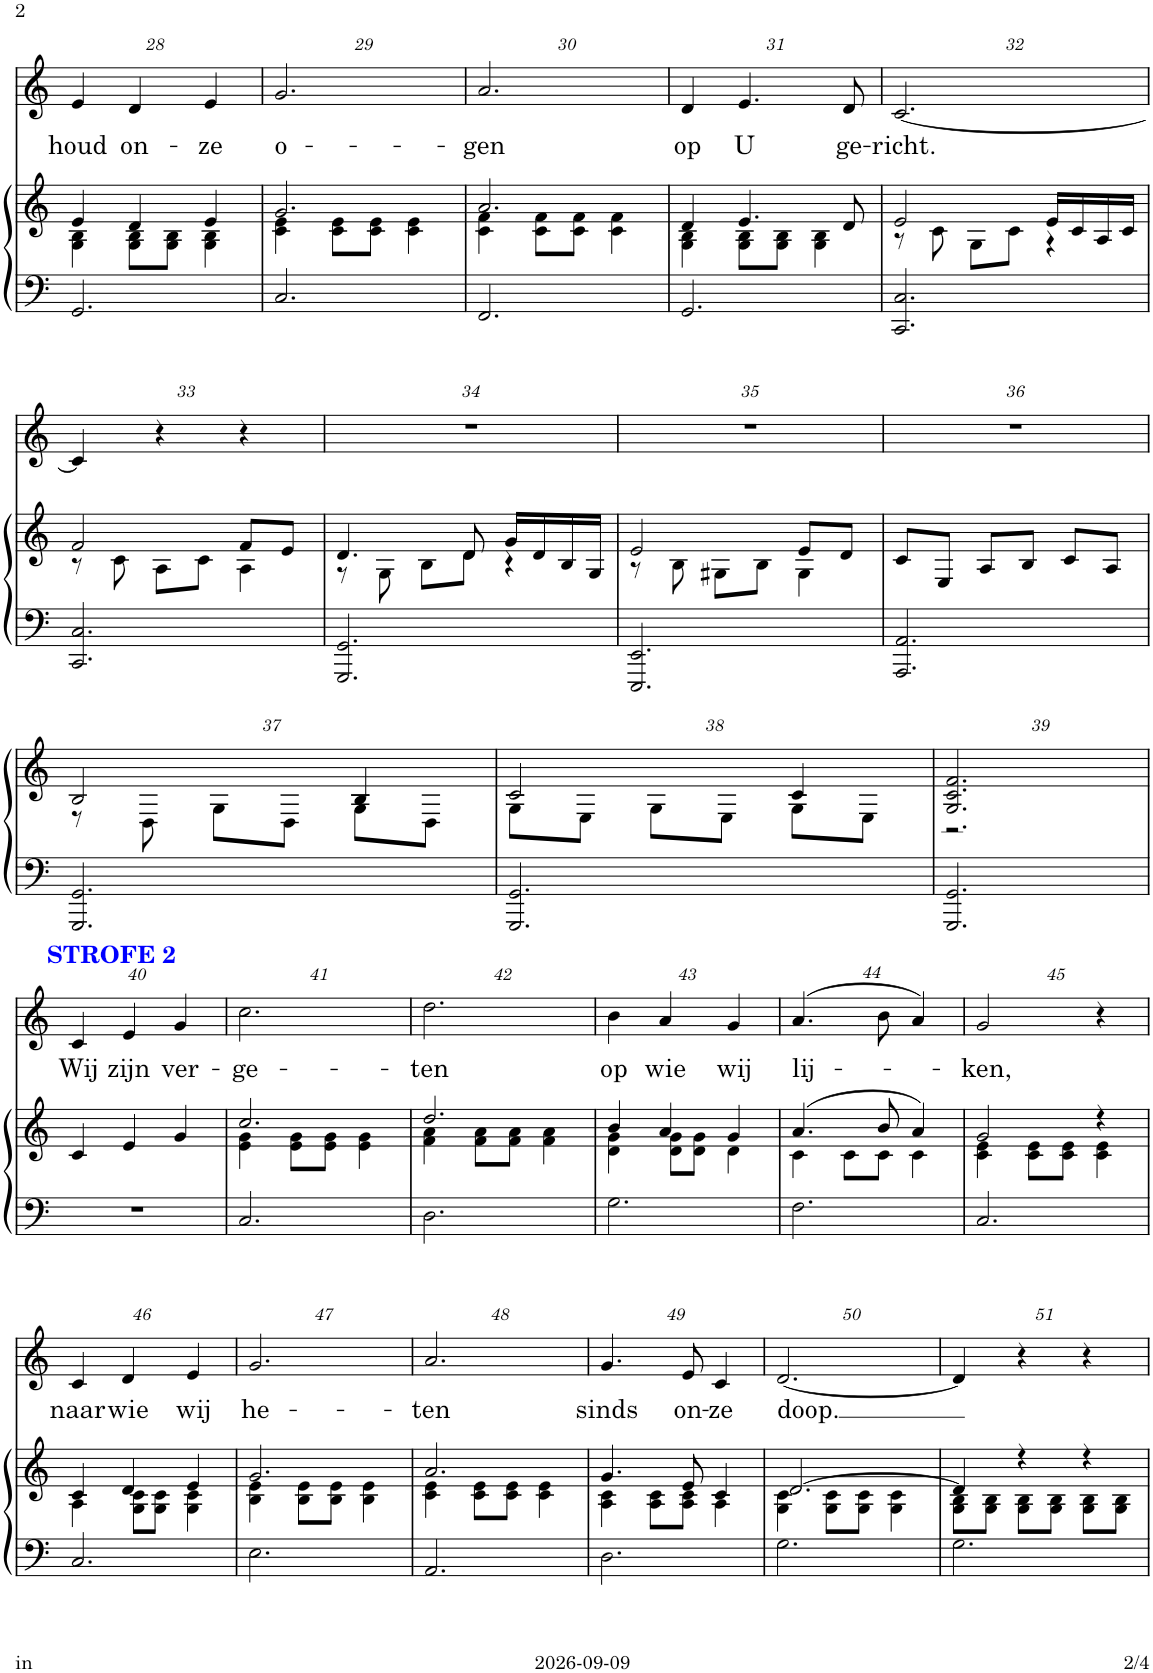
**kern	**kern	**kern	**text
*part2	*part2	*part1	*part1
*staff3	*staff2	*staff1	*staff1
*I"Piano	*	*I"Soprano	*
*I'Pno	*	*	*
!!LO:PB:g=z
*clefF4	*clefG2	*clefG2	*
*k[]	*k[]	*k[]	*
*M3/4	*M3/4	*M3/4	*
=28	=28	=28	=28
*	*^	*	*
!	!	!	!	!LO:LY:b
2.GG/	4e/	4G\ 4B\	4e/	houd
!	!	!	!	!LO:LY:b
.	4d/	8G\ 8B\L	4d/	on-
.	.	8G\ 8B\J	.	.
!	!	!	!	!LO:LY:b
.	4e/	4G\ 4B\	4e/	-ze
=29	=29	=29	=29	=29
!	!	!	!	!LO:LY:b
2.C/	2.g/	4c\ 4e\	2.g/	o-
.	.	8c\ 8e\L	.	.
.	.	8c\ 8e\J	.	.
.	.	4c\ 4e\	.	.
=30	=30	=30	=30	=30
!	!	!	!	!LO:LY:b
2.FF/	2.a/	4c\ 4f\	2.a/	-gen
.	.	8c\ 8f\L	.	.
.	.	8c\ 8f\J	.	.
.	.	4c\ 4f\	.	.
=31	=31	=31	=31	=31
!	!	!	!	!LO:LY:b
2.GG/	4d/	4G\ 4B\	4d/	op
!	!	!	!	!LO:LY:b
.	4.e/	8G\ 8B\L	4.e/	U
.	.	8G\ 8B\J	.	.
.	.	4G\ 4B\	.	.
!	!	!	!	!LO:LY:b
.	8d/	.	8d/	ge-
=32	=32	=32	=32	=32
!	!	!	!	!LO:LY:b
2.CC/ 2.C/	2e/	8r	[2.c/	-richt.
.	.	8c\	.	.
.	.	8G\L	.	.
.	.	8c\J	.	.
.	16e/LL	4r	.	.
.	16c/	.	.	.
.	16A/	.	.	.
.	16c/JJ	.	.	.
!!LO:LB:g=z
=33	=33	=33	=33	=33
2.CC/ 2.C/	2f/	8r	4c/]	.
.	.	8c\	.	.
.	.	8A\L	4r	.
.	.	8c\J	.	.
.	8f/L	4A\	4r	.
.	8e/J	.	.	.
=34	=34	=34	=34	=34
2.GGG/ 2.GG/	4.d/	8r	2.r	.
.	.	8G\	.	.
.	.	8B\L	.	.
.	8d/	8d\J	.	.
.	16g/LL	4r	.	.
.	16d/	.	.	.
.	16B/	.	.	.
.	16G/JJ	.	.	.
=35	=35	=35	=35	=35
2.EEE/ 2.EE/	2e/	8r	2.r	.
.	.	8B\	.	.
.	.	8G#X\L	.	.
.	.	8B\J	.	.
.	8e/L	4G#\	.	.
.	8d/J	.	.	.
*	*v	*v	*	*
=36	=36	=36	=36
2.AAA/ 2.AA/	8c/L	2.r	.
.	8E/J	.	.
.	8A/L	.	.
.	8B/J	.	.
.	8c/L	.	.
.	8A/J	.	.
!!LO:LB:g=z
=37	=37	=37	=37
*	*^	*	*
2.GGG/ 2.GG/	2B/	8r	2.r	.
.	.	8D\	.	.
.	.	8G\L	.	.
.	.	8D\J	.	.
.	4B/	8G\L	.	.
.	.	8D\J	.	.
=38	=38	=38	=38	=38
2.GGG/ 2.GG/	2c/	8G\L	2.r	.
.	.	8E\J	.	.
.	.	8G\L	.	.
.	.	8E\J	.	.
.	4c/	8G\L	.	.
.	.	8E\J	.	.
=39	=39	=39	=39	=39
2.GGG/ 2.GG/	2.G/ 2.c/ 2.f/	2.r	2.r	.
!!LO:LB:g=z
=40	=40	=40	=40	=40
!	!	!	!LO:TX:a:B:color=#0000FF:t=STROFE 2	!
!	!	!	!	!LO:LY:b
*	*v	*v	*	*
2.r	4c/	4c/	Wij
!	!	!	!LO:LY:b
.	4e/	4e/	zijn
!	!	!	!LO:LY:b
.	4g/	4g/	ver-
=41	=41	=41	=41
*	*^	*	*
!	!	!	!	!LO:LY:b
2.C/	2.cc/	4e\ 4g\	2.cc\	-ge-
.	.	8e\ 8g\L	.	.
.	.	8e\ 8g\J	.	.
.	.	4e\ 4g\	.	.
=42	=42	=42	=42	=42
!	!	!	!	!LO:LY:b
2.D\	2.dd/	4f\ 4a\	2.dd\	-ten
.	.	8f\ 8a\L	.	.
.	.	8f\ 8a\J	.	.
.	.	4f\ 4a\	.	.
=43	=43	=43	=43	=43
!	!	!	!	!LO:LY:b
2.G\	4b/	4d\ 4g\	4b\	op
!	!	!	!	!LO:LY:b
.	4a/	8d\ 8g\L	4a/	wie
.	.	8d\ 8g\J	.	.
!	!	!	!	!LO:LY:b
.	4g/	4d\	4g/	wij
=44	=44	=44	=44	=44
!	!	!	!	!LO:LY:b
2.F\	(4.a/	4c\	(4.a/	lij-
.	.	8c\L	.	.
.	8b/	8c\J	8b\	.
.	4a/)	4c\	4a/)	.
=45	=45	=45	=45	=45
!	!	!	!	!LO:LY:b
2.C/	2g/	4c\ 4e\	2g/	-ken,
.	.	8c\ 8e\L	.	.
.	.	8c\ 8e\J	.	.
.	4r	4c\ 4e\	4r	.
!!LO:LB:g=z
=46	=46	=46	=46	=46
!	!	!	!	!LO:LY:b
2.C/	4c/	4A\	4c/	naar
!	!	!	!	!LO:LY:b
.	4d/	8G\ 8c\L	4d/	wie
.	.	8G\ 8c\J	.	.
!	!	!	!	!LO:LY:b
.	4e/	4G\ 4c\	4e/	wij
=47	=47	=47	=47	=47
!	!	!	!	!LO:LY:b
2.E\	2.g/	4B\ 4e\	2.g/	he-
.	.	8B\ 8e\L	.	.
.	.	8B\ 8e\J	.	.
.	.	4B\ 4e\	.	.
=48	=48	=48	=48	=48
!	!	!	!	!LO:LY:b
2.AA/	2.a/	4c\ 4e\	2.a/	-ten
.	.	8c\ 8e\L	.	.
.	.	8c\ 8e\J	.	.
.	.	4c\ 4e\	.	.
=49	=49	=49	=49	=49
!	!	!	!	!LO:LY:b
2.D\	4.g/	4A\ 4c\	4.g/	sinds
.	.	8A\ 8c\L	.	.
!	!	!	!	!LO:LY:b
.	8e/	8A\ 8c\J	8e/	on-
!	!	!	!	!LO:LY:b
.	4c/	4A\	4c/	-ze
=50	=50	=50	=50	=50
!	!	!	!	!LO:LY:b
2.G\	[2.d/	4G\ 4c\	[2.d/	doop.
.	.	8G\ 8c\L	.	.
.	.	8G\ 8c\J	.	.
.	.	4G\ 4c\	.	.
=51	=51	=51	=51	=51
2.G\	4d/]	8G\ 8B\L	4d/]	.
.	.	8G\ 8B\J	.	.
.	4r	8G\ 8B\L	4r	.
.	.	8G\ 8B\J	.	.
.	4r	8G\ 8B\L	4r	.
.	.	8G\ 8B\J	.	.
*	*v	*v	*	*
=	=	=	=
*-	*-	*-	*-
